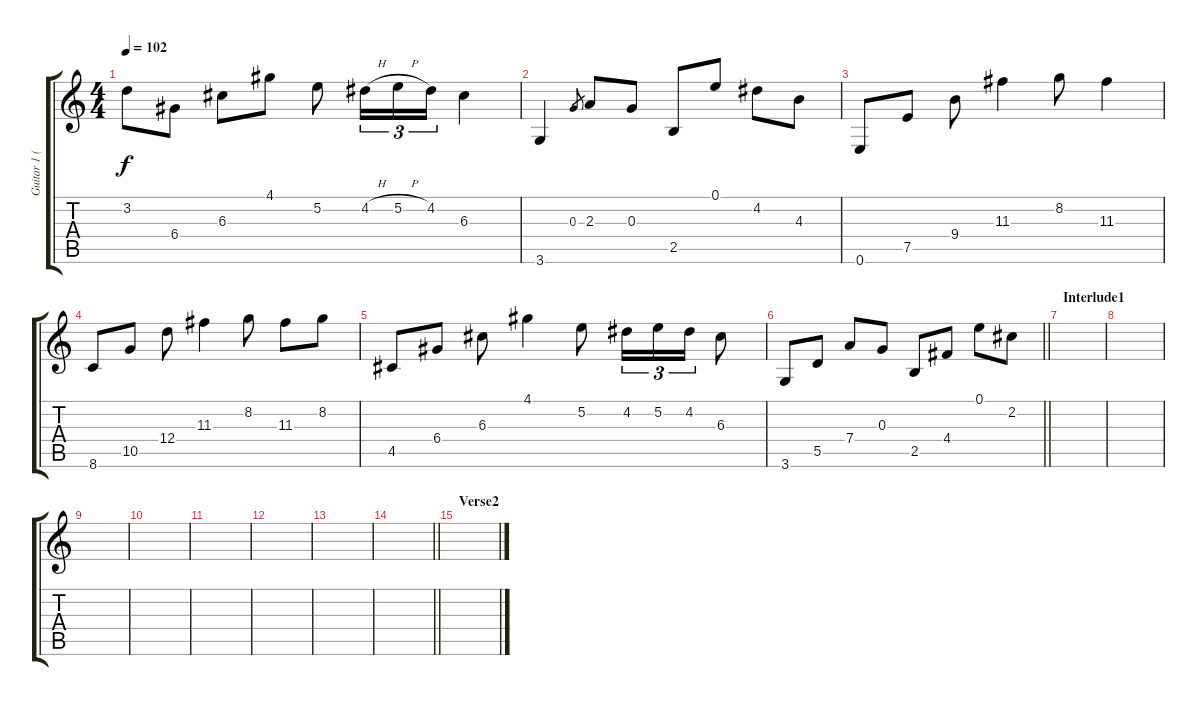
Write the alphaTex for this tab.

\track ("Guitar 1 (Clean)" "Guitar 1 (") {instrument electricguitarclean}
\staff {score tabs}
\tuning (E4 B3 G3 D3 A2 E2) {hide}
\ts (4 4)
\tempo 102
\clef g2
\ks c
3.2{t}.8{dy f} 6.4.8 6.3.8 4.1.8 5.2.8 4.2{h}.16{tu (3 2)} 5.2{h}.16{tu (3 2)} 4.2.16{tu (3 2)} 6.3.4 |
3.6.4 0.3.8{gr} 2.3.8 0.3.8 2.5.8 0.1.8 4.2.8 4.3.8 |
0.6.8 7.5.8 9.4.8 11.3.4 8.2.8 11.3.4 |
8.6.8 10.5.8 12.4.8 11.3.4 8.2.8 11.3.8 8.2.8 |
4.5.8 6.4.8 6.3.8 4.1.4 5.2.8 4.2.16{tu (3 2)} 5.2.16{tu (3 2)} 4.2.16{tu (3 2)} 6.3.8 |
\barLineRight lightlight
3.6.8 5.5.8 7.4.8 0.3.8 2.5.8 4.4.8 0.1.8 2.2.8 |
\section ("" "Interlude1")
|
|
|
|
|
|
|
\barLineRight lightlight
|
\section ("" "Verse2")
